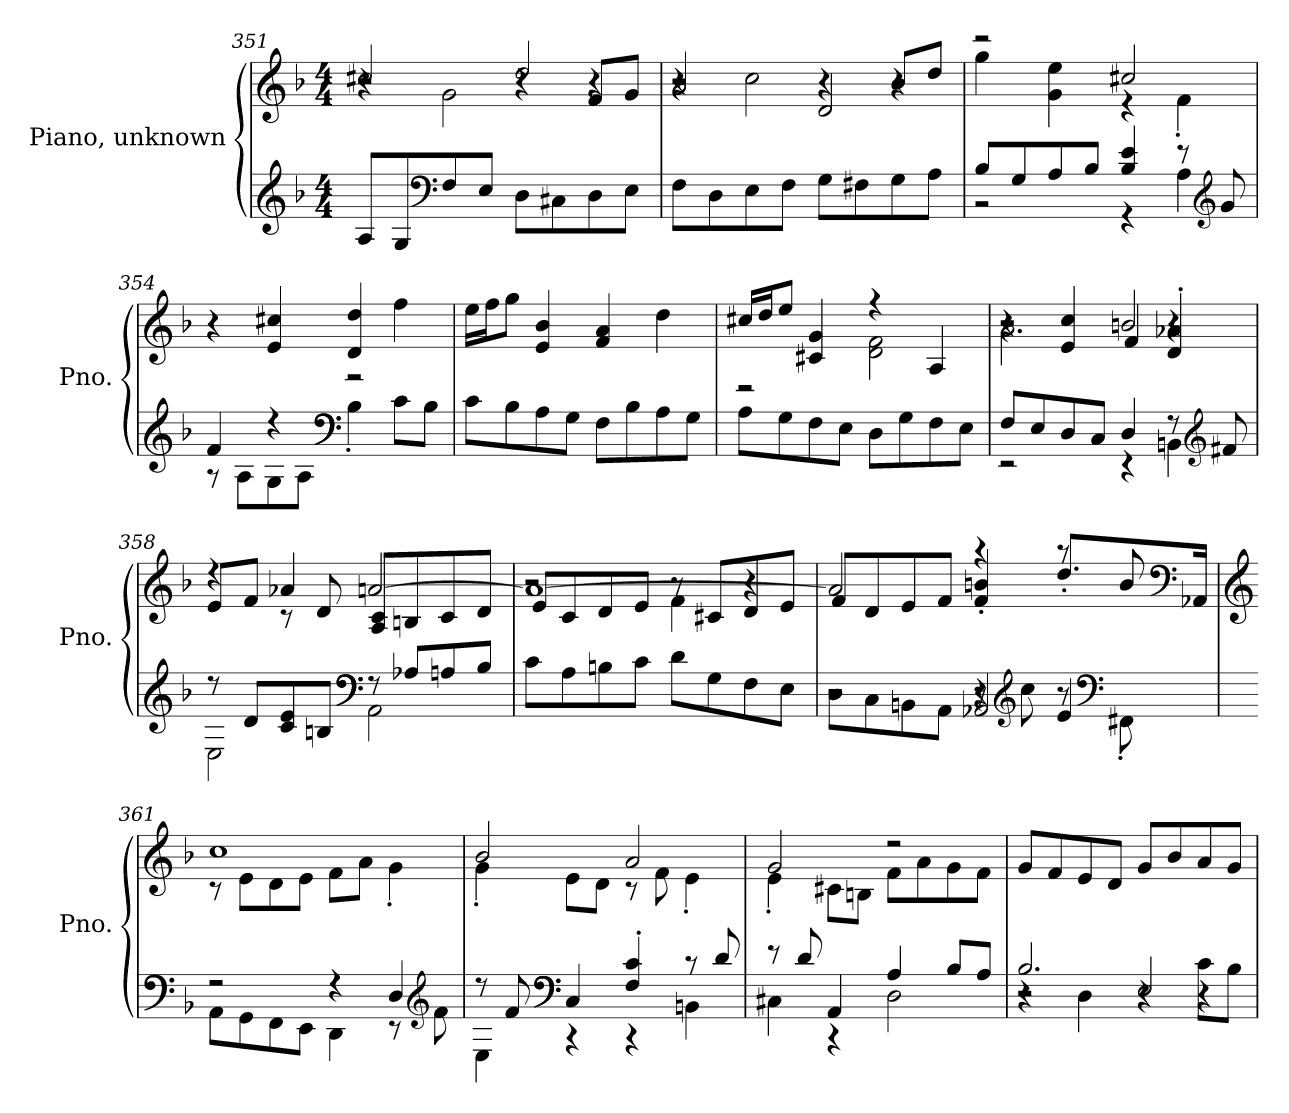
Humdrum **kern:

**kern	**kern
*part1	*part1
*staff2	*staff1
*I"Piano, unknown	*
*I'Pno.	*
!!LO:LB:g=z
*clefG2	*clefG2
*k[b-]	*k[b-]
*M4/4	*M4/4
=351	=351
*	*^
*	*	*^
8A/L	2cc#X/	4r	2r
8G/	.	.	.
*clefF4	*	*	*
8F/	.	2g\	.
8E/J	.	.	.
8D\L	2dd/	.	4r
8C#X\	.	.	.
8D\	.	4r	8f/L
8E\J	.	.	8g/J
=352	=352	=352	=352
8F\L	2r	4r	2a/
8D\	.	.	.
8E\	.	2cc\	.
8F\J	.	.	.
8G\L	4r	.	2d/
8F#X\	.	.	.
8G\	8b-/L	4r	.
8A\J	8dd/J	.	.
*	*	*v	*v
=353	=353	=353
*^	*	*
8B-/L	2r	2r	4gg\
8G/	.	.	.
8A/	.	.	4g\ 4ee\
8B-/J	.	.	.
4B-/ 4e/	4r	2cc#X/	4r
8r	4A\	.	4f'\
*clefG2	*	*	*
8g/	.	.	.
*	*	*v	*v
=354	=354	=354
4f/	8r	4r
.	8A\L	.
4r	8G\	4e/ 4cc#X/
.	8A\J	.
*clefF4	*	*
2r	4B-'\	4d/ 4dd/
.	8c\L	4ff\
.	8B-\J	.
*v	*v	*
!!LO:PB:g=z
=355	=355
8c\L	16ee\LL
.	16ff\J
8B-\	8gg\J
8A\	4e/ 4b-/
8G\J	.
8F\L	4f/ 4a/
8B-\	.
8A\	4dd\
8G\J	.
=356	=356
*	*^
8A\L	16cc#X/LL	2r
.	16dd/J	.
8G\	8ee/J	.
8F\	4c#X/ 4g/	.
8E\J	.	.
8D\L	4r	2d\ 2f\
8G\	.	.
8F\	4A/	.
8E\J	.	.
=357	=357	=357
*^	*	*^
8F/L	2r	2r	2.a\	4r
8E/	.	.	.	.
8D/	.	.	.	4e/ 4cc/
8C/J	.	.	.	.
4D/	4r	2bn/	.	4f/
8r	4BBn\	.	4r	4d/' 4a-X/'
*clefG2	*	*	*	*
8f#X/	.	.	.	.
*	*	*	*v	*v
=358	=358	=358	=358
8r	2E\	4r	8e/L
8d/L	.	.	8f/J
8c/ 8e/	.	4a-X/	8r
8Bn/J	.	.	8d/
*clefF4	*	*	*
8r	2AA\	[2an/	8A/ 8c/L
8A-X/L	.	.	8Bn/
8An/	.	.	8c/
8B/J	.	.	8d/J
*v	*v	*	*
!!LO:LB:g=z
=359	=359	=359
*	*	*^
8c\L	1a_	2r	8e/L
8A\	.	.	8c/
8Bn\	.	.	8d/
8c\J	.	.	8e/J
8d\L	.	4f\	8r
8G\	.	.	8c#X/L
8F\	.	4r	8d/
8E\J	.	.	8e/J
*	*	*v	*v
=360	=360	=360
*^	*	*
*	*^	*	*
2r	8D\L	2r	2a/]	8f/L
.	8C\	.	.	8d/
.	8BBn\	.	.	8e/
.	8AA\J	.	.	8f/J
4r	8r	2AA-X/	4r	4f/' 4bn/'
*clefG2	*	*	*	*
.	8cc\	.	.	.
4e/	8r	.	8r	8.dd'/L
*clefF4	*	*	*	*
.	8FF#X'\	.	8b/	.
*	*	*	*clefF4	*
.	.	.	.	16AA-X/Jk
*v	*v	*v	*	*
=361	=361	=361
*	*clefG2	*
*^	*	*
2r	8AA\L	1cc	8r
.	8GG\	.	8e\L
.	8FF\	.	8d\
.	8EE\J	.	8e\J
4r	4DD\	.	8f\L
.	.	.	8a\J
4D/	8r	.	4g'\
*clefG2	*	*	*
.	8f\	.	.
!!LO:LB:g=z	!!
=362	=362	=362	=362
8r	4E\	2b-/	4g'\
8f/	.	.	.
*clefF4	*	*	*
4C/	4r	.	8e\L
.	.	.	8d\J
4F/' 4c/'	4r	2a/	8r
.	.	.	8f\
8r	4BBn\	.	4e'\
8d/	.	.	.
=363	=363	=363	=363
8r	4C#X\	2g/	4e'\
8d/	.	.	.
4AA/	4r	.	8c#X\L
.	.	.	8Bn\J
4A/	2D\	2r	8f\L
.	.	.	8a\
8B-/L	.	.	8g\
8A/J	.	.	8f\J
*	*	*v	*v
=364	=364	=364
*	*^	*
2.B-/	4r	2r	8g/L
.	.	.	8f/
.	4D\	.	8e/
.	.	.	8d/J
.	4r	2E/	8g/L
.	.	.	8b-/
4r	8c\L	.	8a/
.	8B-\J	.	8g/J
*v	*v	*v	*
=	=
*-	*-
